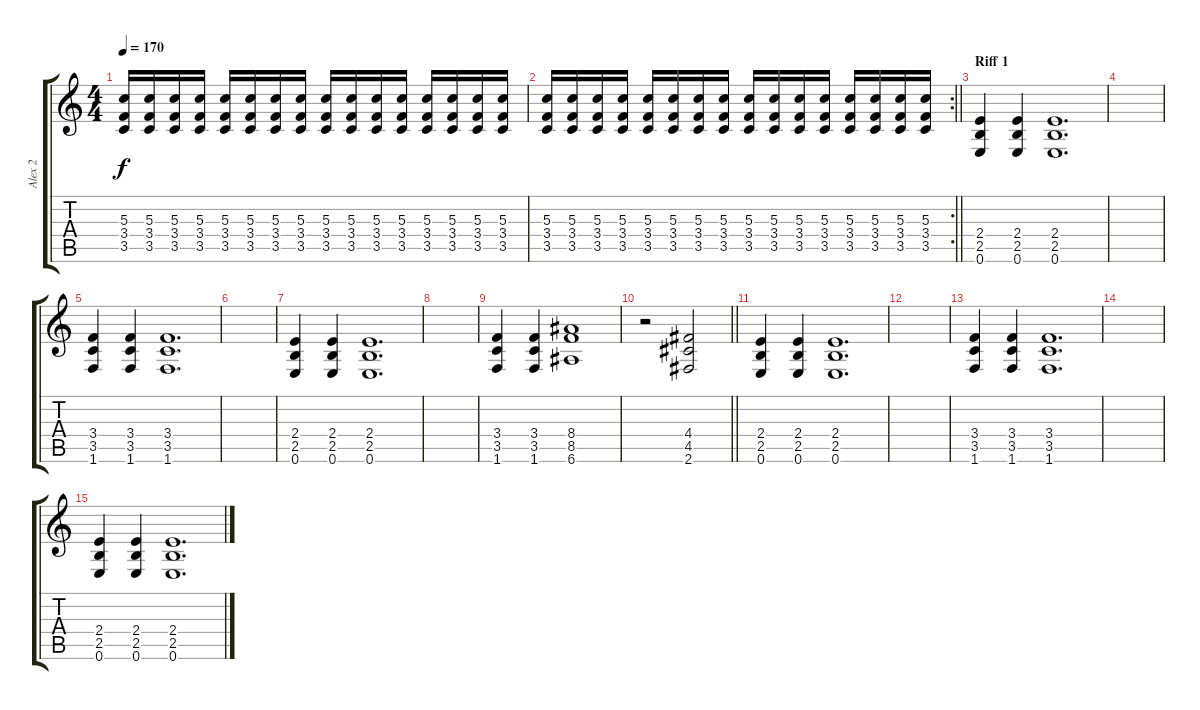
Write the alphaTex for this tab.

\track ("Alex 2" "Alex 2") {instrument overdrivenguitar}
\staff {score tabs}
\tuning (E4 B3 G3 D3 A2 E2) {hide}
\ts (4 4)
\tempo 170
\clef g2
\ks c
(5.3 3.4 3.5).16{dy f} (5.3 3.4 3.5).16 (5.3 3.4 3.5).16 (5.3 3.4 3.5).16 (5.3 3.4 3.5).16 (5.3 3.4 3.5).16 (5.3 3.4 3.5).16 (5.3 3.4 3.5).16 (5.3 3.4 3.5).16 (5.3 3.4 3.5).16 (5.3 3.4 3.5).16 (5.3 3.4 3.5).16 (5.3 3.4 3.5).16 (5.3 3.4 3.5).16 (5.3 3.4 3.5).16 (5.3 3.4 3.5).16 |
\rc 2
\barLineRight lightlight
(5.3 3.4 3.5).16 (5.3 3.4 3.5).16 (5.3 3.4 3.5).16 (5.3 3.4 3.5).16 (5.3 3.4 3.5).16 (5.3 3.4 3.5).16 (5.3 3.4 3.5).16 (5.3 3.4 3.5).16 (5.3 3.4 3.5).16 (5.3 3.4 3.5).16 (5.3 3.4 3.5).16 (5.3 3.4 3.5).16 (5.3 3.4 3.5).16 (5.3 3.4 3.5).16 (5.3 3.4 3.5).16 (5.3 3.4 3.5).16 |
\section ("" "Riff 1")
(2.4 2.5 0.6).4 (2.4 2.5 0.6).4 (2.4 2.5 0.6).1{d} |
|
(3.4 3.5 1.6).4 (3.4 3.5 1.6).4 (3.4 3.5 1.6).1{d} |
|
(2.4 2.5 0.6).4 (2.4 2.5 0.6).4 (2.4 2.5 0.6).1{d} |
|
(3.4 3.5 1.6).4 (3.4 3.5 1.6).4 (8.4 8.5 6.6).1 |
\barLineRight lightlight
r.2 (4.4 4.5 2.6).2 |
(2.4 2.5 0.6).4 (2.4 2.5 0.6).4 (2.4 2.5 0.6).1{d} |
|
(3.4 3.5 1.6).4 (3.4 3.5 1.6).4 (3.4 3.5 1.6).1{d} |
|
(2.4 2.5 0.6).4 (2.4 2.5 0.6).4 (2.4 2.5 0.6).1{d}
